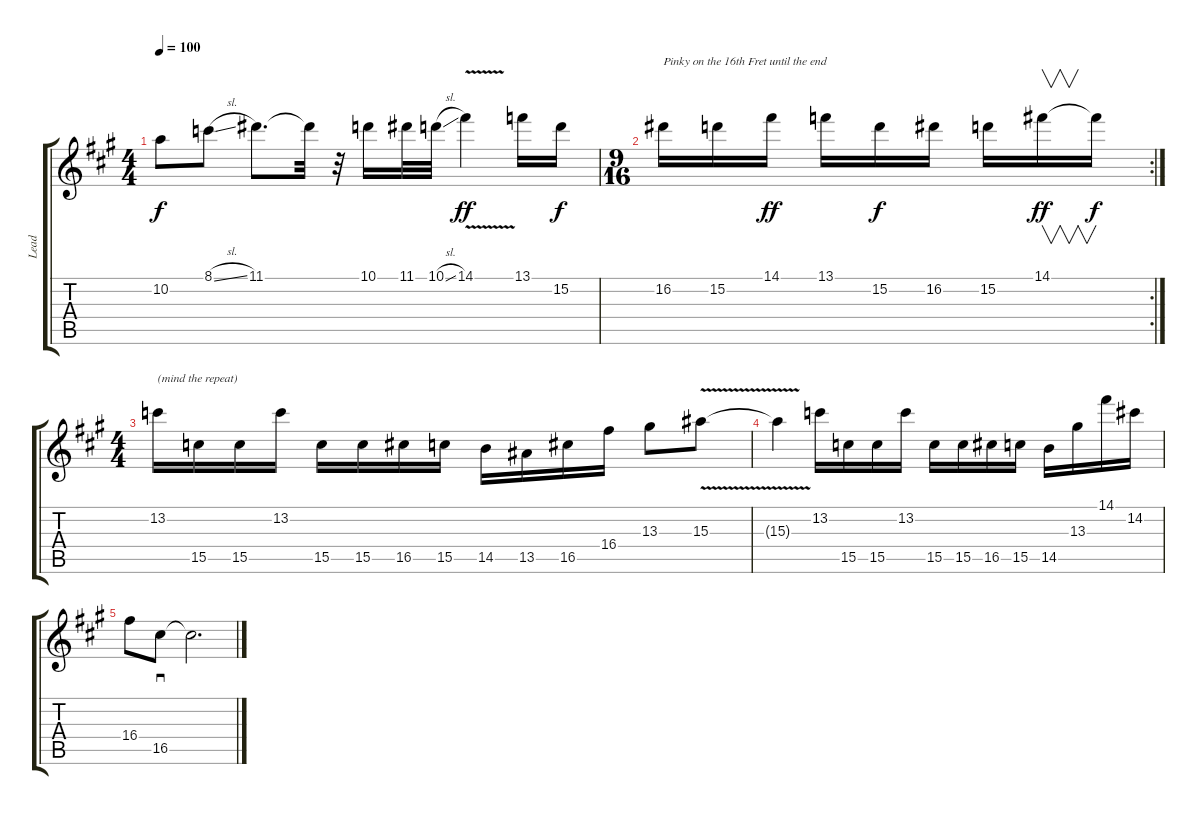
\track ("Lead" "Lead") {instrument overdrivenguitar}
\staff {score tabs}
\tuning (E4 B3 G3 D3 A2 E2) {hide}
\ts (4 4)
\tempo 100
\clef g2
\ks a
10.2{t}.8{dy f} 8.1{sl}.8 11.1.8{d} 11.1{t}.32 r.32 10.1.16 11.1.32 10.1{sl}.32 14.1{v}.4{dy ff} 13.1.16 15.2.16{dy f} |
\rc 2
\ts (9 16)
16.2.16{txt "Pinky on the 16th Fret until the end"} 15.2.16 14.1.16{dy ff} 13.1.16 15.2.16{dy f} 16.2.16 15.2.16 14.1.16{v dy ff} 14.1{t}.16{dy f} |
\ts (4 4)
13.2.16{txt "(mind the repeat)"} 15.5.16 15.5.16 13.2.16 15.5.16 15.5.16 16.5.16 15.5.16 14.5.16 13.5.16 16.5.16 16.4.16 13.3.8 15.3{v}.8 |
15.3{t}.4 13.2.16 15.5.16 15.5.16 13.2.16 15.5.16 15.5.16 16.5.16 15.5.16 14.5.16 13.3.16 14.1.16 14.2.16 |
16.4.8 16.5.8{sd} 16.5{t}.2{d}
